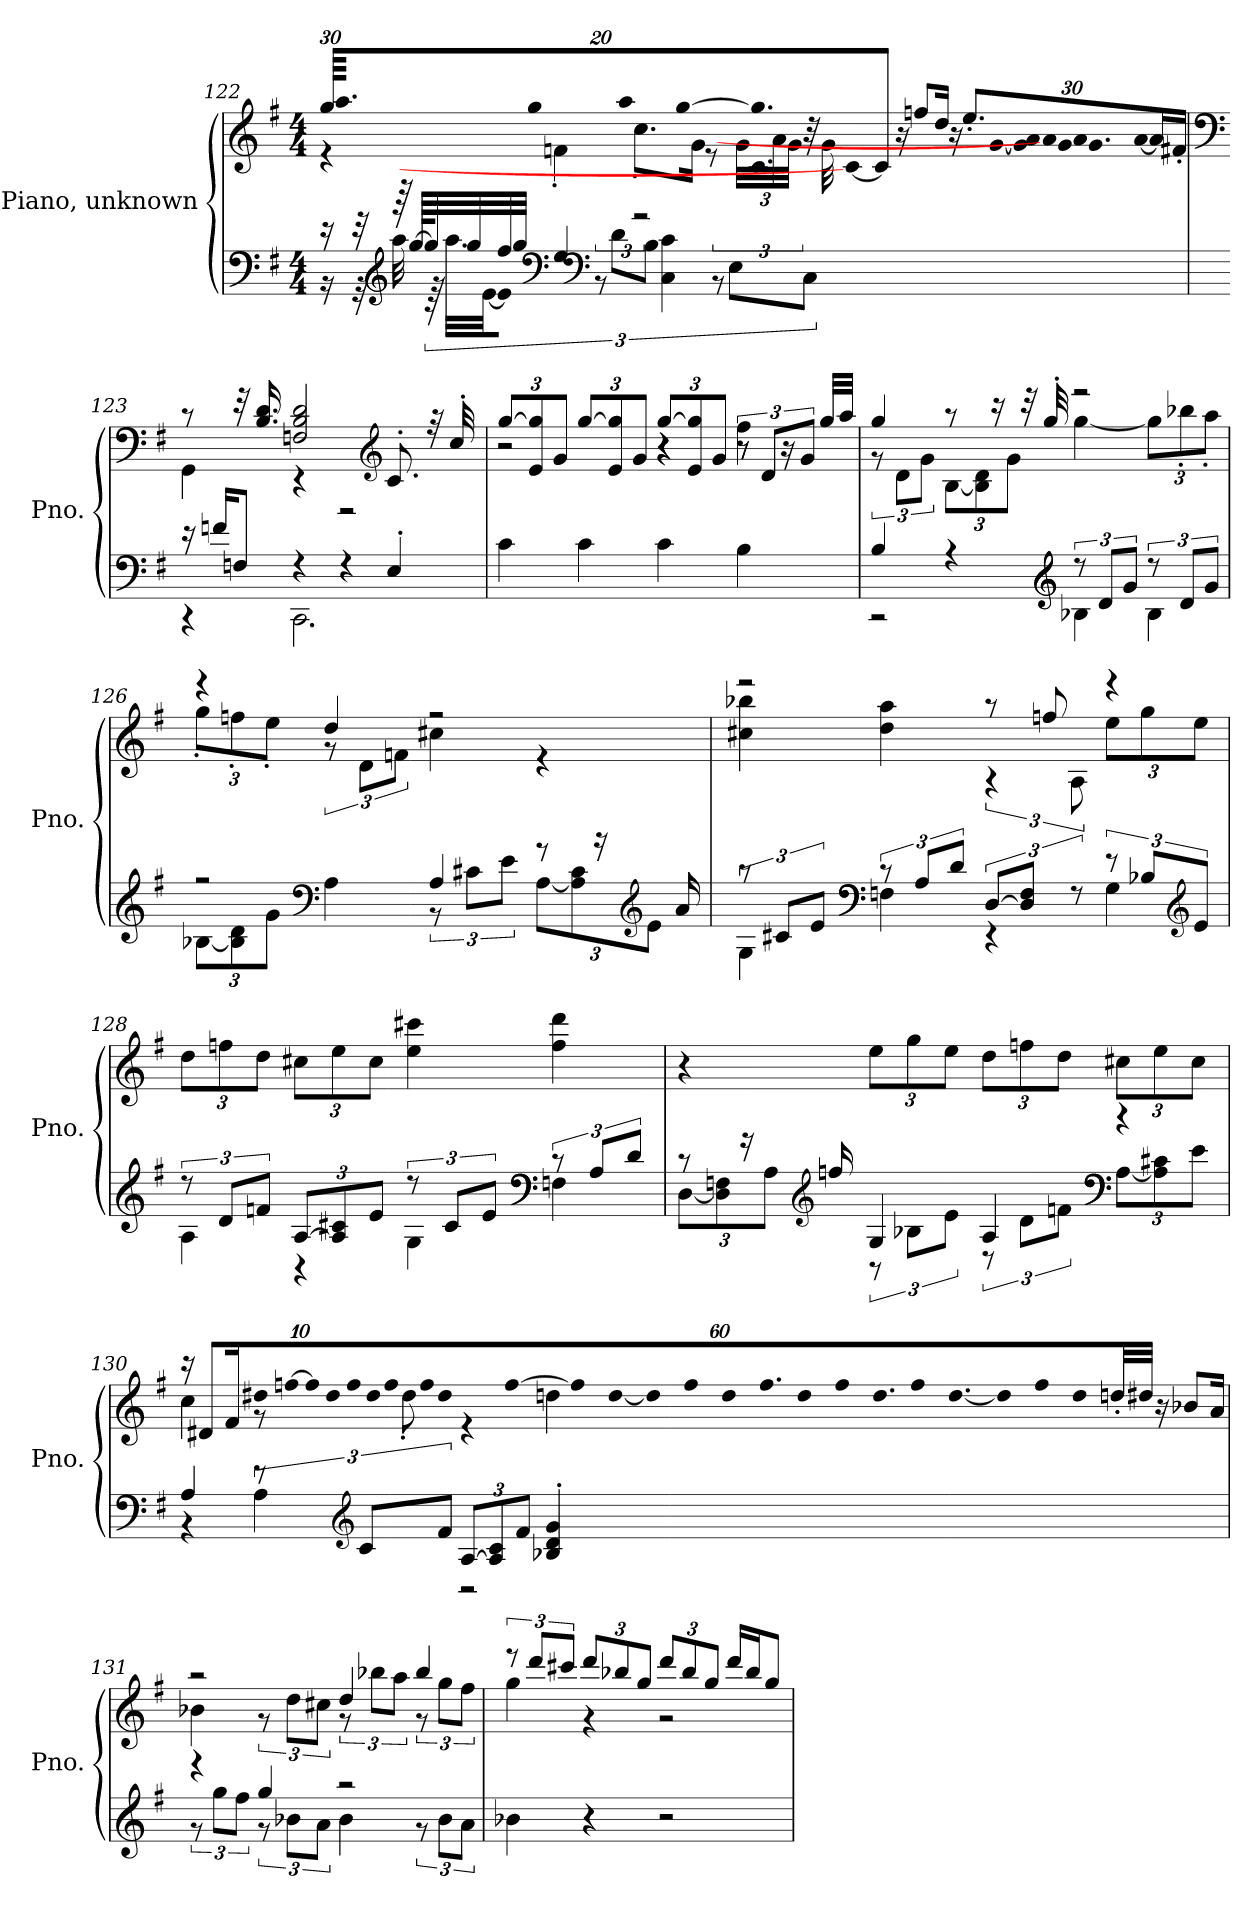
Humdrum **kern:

**kern	**kern
*part1	*part1
*staff2	*staff1
*I"Piano, unknown	*
*I'Pno.	*
!!LO:LB:g=z
*clefF4	*clefG2
*k[f#]	*k[f#]
*M4/4	*M4/4
=122	=122
*^	*
*	*	*Xbrackettup
!	!	!LO:N:vis=256
*	*	*^
16r	16r	1920%17gg/KLLLL	4r
!	!	!LO:N:vis=64.	!
.	.	640%17aa/	.
.	.	1920ryy	.
!	!	!LO:N:vis=64	!
.	.	960%17gg/	.
!	!	!LO:N:vis=64	!
.	.	960%17aa/	.
32r	32r	.	.
!	!	!LO:N:vis=256	!
.	.	[1920%17gg/K	.
!	!	!LO:N:vis=64.	!
.	.	[640%17c/ 640%17gg/]	.
*clefG2	*	*	*
64r	32aa\	.	.
.	.	1920ryy	.
!	!	!LO:N:vis=64	!
.	.	960%17c/JJJ_	.
[64gg/KLLL	.	.	.
32gg/]	96r	8c/J]	.
.	48.aa\LLL	.	.
32gg/	.	.	.
.	[48e\J	.	.
32ff#/	16e\JJ]	.	.
32gg/JJJ	.	.	.
*clefF4	*	*	*
4G/	12r	16r	4fn'\
.	.	8ffn/L	.
.	12d\L	.	.
.	12B\J	.	.
.	.	16dd/Jk	.
2r	4C\ 4c\	16r	8.cc'\L
.	.	8.ee'/L	.
.	.	.	16g\Jk
!	!	!LO:N:vis=64	!
.	12r	[960%17g/LLL	8r
!	!	!LO:N:vis=64	!
.	.	960%17g/] [960%17a/	.
.	.	1920ryy	.
!	!	!LO:N:vis=256	!
.	.	1920%17a/K]	.
!	!	!LO:N:vis=64	!
.	.	960%17g/	.
!	!	!LO:N:vis=64	!
.	.	960%17a/	.
!	!	!LO:N:vis=64.	!
.	.	640%17g/	.
.	12E\L	.	.
.	.	1920ryy	.
!	!	!LO:N:vis=64	!
.	.	[960%17a/JJ	.
.	.	16a/]	48g\LLL
.	.	.	48a\
.	12C\J	.	48g\JJJ
.	.	16f#X'/JJ	32r
.	.	.	32g\
!!LO:LB:g=z	!!
=123	=123	=123	=123
*	*	*clefF4	*
16r	4r	8r	4GG\
16fn/KL	.	.	.
8Fn/J	.	32r	.
.	.	16.B/ 16.d/	.
4r	2.CC\	2Fn/ 2B/ 2d/	4r
4r	.	.	2r
*	*	*clefG2	*
4E'/	.	8.c'/	.
.	.	32r	.
.	.	32cc'/	.
*v	*v	*	*
=124	=124	=124
*	*	*^
4c\	2r	2r	[12gg/L
.	.	.	12e/ 12gg/]
.	.	.	12g/J
4c\	.	.	[12gg/L
.	.	.	12e/ 12gg/]
.	.	.	12g/J
4c\	4r	4r	[12gg/L
.	.	.	12e/ 12gg/]
.	.	.	12g/J
*	*	*	*brackettup
4B\	8r	4ff#\	12r
.	.	.	12d/L
.	16r	.	.
.	.	.	12g/J
.	32gg/LLL	.	.
.	32aa/JJJ	.	.
*	*	*v	*v
!!LO:LB:g=z
=125	=125	=125
*^	*	*
4B/	2r	4gg/	12r
.	.	.	12d\L
.	.	.	12g\J
*	*	*	*Xbrackettup
4r	.	8r	[12B\L
.	.	.	12B\] 12d\
.	.	16r	.
.	.	.	12g\J
.	.	32r	.
.	.	32gg'/	.
*clefG2	*	*	*
12r	4B-X\	2r	[4gg\
12d/L	.	.	.
12g/J	.	.	.
12r	4B-\	.	12gg\L]
12d/L	.	.	12bb-X'\
12g/J	.	.	12aa'\J
=126	=126	=126	=126
*	*Xbrackettup	*	*
2r	[12B-X\L	4r	12gg'\L
.	12B-\] 12d\	.	12ffn'\
.	12g\J	.	12ee'\J
*clefF4	*	*	*
*	*	*	*brackettup
.	4A\	4dd/	12r
.	.	.	12d\L
.	.	.	12fn\J
*	*brackettup	*	*
4A/	12r	2r	4cc#X\
.	12c#X\L	.	.
.	12e\J	.	.
*	*Xbrackettup	*	*
8r	[12A\L	.	4r
.	12A\] 12c#\	.	.
16r	.	.	.
*clefG2	*	*	*
.	12e\J	.	.
16a/	.	.	.
!!LO:LB:g=z	!!
=127	=127	=127	=127
*brackettup	*	*	*
12r	4G\	2r	4cc#X\ 4bb-X\
12c#X/L	.	.	.
12e/J	.	.	.
*clefF4	*	*	*
12r	4Fn\	.	4dd\ 4aa\
12A/L	.	.	.
12d/J	.	.	.
[12D/L	4r	8r	6r
12D/] 12F/J	.	.	.
.	.	8ffn/	.
12r	.	.	12A\
*	*	*	*Xbrackettup
12r	4G\	4r	12ee\L
12B-X/L	.	.	12gg\
*clefG2	*	*	*
12e/J	.	.	12ee\J
*	*	*v	*v
=128	=128	=128
12r	4A\	12dd\L
12d/L	.	12ffn\
12fn/J	.	12dd\J
*Xbrackettup	*	*
[12A/L	4r	12cc#X\L
12A/] 12c#X/	.	12ee\
12e/J	.	12cc#\J
*brackettup	*	*
12r	4G\	4ee\ 4ccc#X\
12c#/L	.	.
12e/J	.	.
*clefF4	*	*
12r	4Fn\	4ff\ 4ddd\
12A/L	.	.
12d/J	.	.
!!LO:PB:g=z
=129	=129	=129
*	*Xbrackettup	*
8r	[12D\L	4r
.	12D\] 12Fn\	.
16r	.	.
.	12A\J	.
*clefG2	*	*
16ffn/	.	.
*	*brackettup	*
4G/	12r	12ee\L
.	12B-X\L	12gg\
.	12e\J	12ee\J
4A/	12r	12dd\L
.	12d\L	12ffn\
.	12fn\J	12dd\J
*clefF4	*	*
*	*Xbrackettup	*
4r	[12A\L	12cc#X\L
.	12A\] 12c#X\	12ee\
.	12e\J	12cc#\J
!!LO:LB:g=z
=130	=130	=130
*	*	*^
4A/	4r	16r	4cc\
.	.	8d#X/L	.
.	.	16f#/L	.
*brackettup	*	*	*
!	!	!LO:N:vis=64	!
12r	4A\	640%9dd#X/LL	8r
!	!	!LO:N:vis=64	!
.	.	[640%9ffn/	.
!	!	!LO:N:vis=64	!
.	.	640%9ff/]	.
!	!	!LO:N:vis=64	!
.	.	640%9dd#/J	.
!	!	!LO:N:vis=32	!
.	.	1920%53ff/	.
*clefG2	*	*	*
12c/L	.	.	.
!	!	!LO:N:vis=32	!
.	.	1920%53dd#/	.
!	!	!LO:N:vis=32	!
.	.	1920%53ff/	.
.	.	.	8dd#'\
!	!	!LO:N:vis=32	!
.	.	1920%53ff/	.
!	!	!LO:N:vis=64	!
12f#/J	.	640%9dd#/L	.
!	!	!LO:N:vis=64	!
.	.	[640%9ff/	.
!	!	!LO:N:vis=64	!
.	.	640%9ff/]	.
!	!	!LO:N:vis=64	!
.	.	[640%9dd#/	.
!	!	!LO:N:vis=64	!
.	.	640%9dd#/]	.
!	!	!LO:N:vis=64	!
.	.	640%9ff/	.
*Xbrackettup	*	*	*
[12A/L	2r	.	4r
!	!	!LO:N:vis=64	!
.	.	960%17dd#/	.
!	!	!LO:N:vis=64.	!
.	.	640%17ff/	.
!	!	!LO:N:vis=64	!
.	.	960%17dd#/	.
!	!	!LO:N:vis=64	!
.	.	960%17ff/	.
!	!	!LO:N:vis=64.	!
.	.	640%17dd#/	.
12A/] 12c/	.	.	.
!	!	!LO:N:vis=64	!
.	.	960%17ff/J	.
.	.	[80.dd#/	.
.	.	480dd#/]	.
.	.	48ff/	.
12f#/J	.	48dd#/	.
.	.	32ddn'/	.
.	.	32dd#X/JJJ	.
4B-X/' 4d/' 4g/'	.	16r	4ddn\
.	.	8b-X/L	.
.	.	16a/Jk	.
!!LO:LB:g=z	!!
=131	=131	=131	=131
*	*brackettup	*	*
4r	12r	2r	4b-X\
.	12gg\L	.	.
.	12ff#\J	.	.
*	*	*	*brackettup
4gg/	12r	.	12r
.	12b-X\L	.	12dd\L
.	12a\J	.	12cc#X\J
2r	4b-\	4dd/	12r
.	.	.	12bb-X\L
.	.	.	12aa\J
.	12r	4bb-/	12r
.	12b-\L	.	12gg\L
.	12a\J	.	12ff#\J
*v	*v	*	*
=132	=132	=132
4b-X\	12r	4gg\
.	12ddd/L	.
.	12ccc#X/J	.
*	*Xbrackettup	*
4r	12ddd/L	4r
.	12bb-X/	.
.	12gg/J	.
2r	12ddd/L	2r
.	12bb-/	.
.	12gg/J	.
.	16ddd/LL	.
.	16bb-/J	.
.	8gg/J	.
*	*v	*v
=	=
*-	*-
